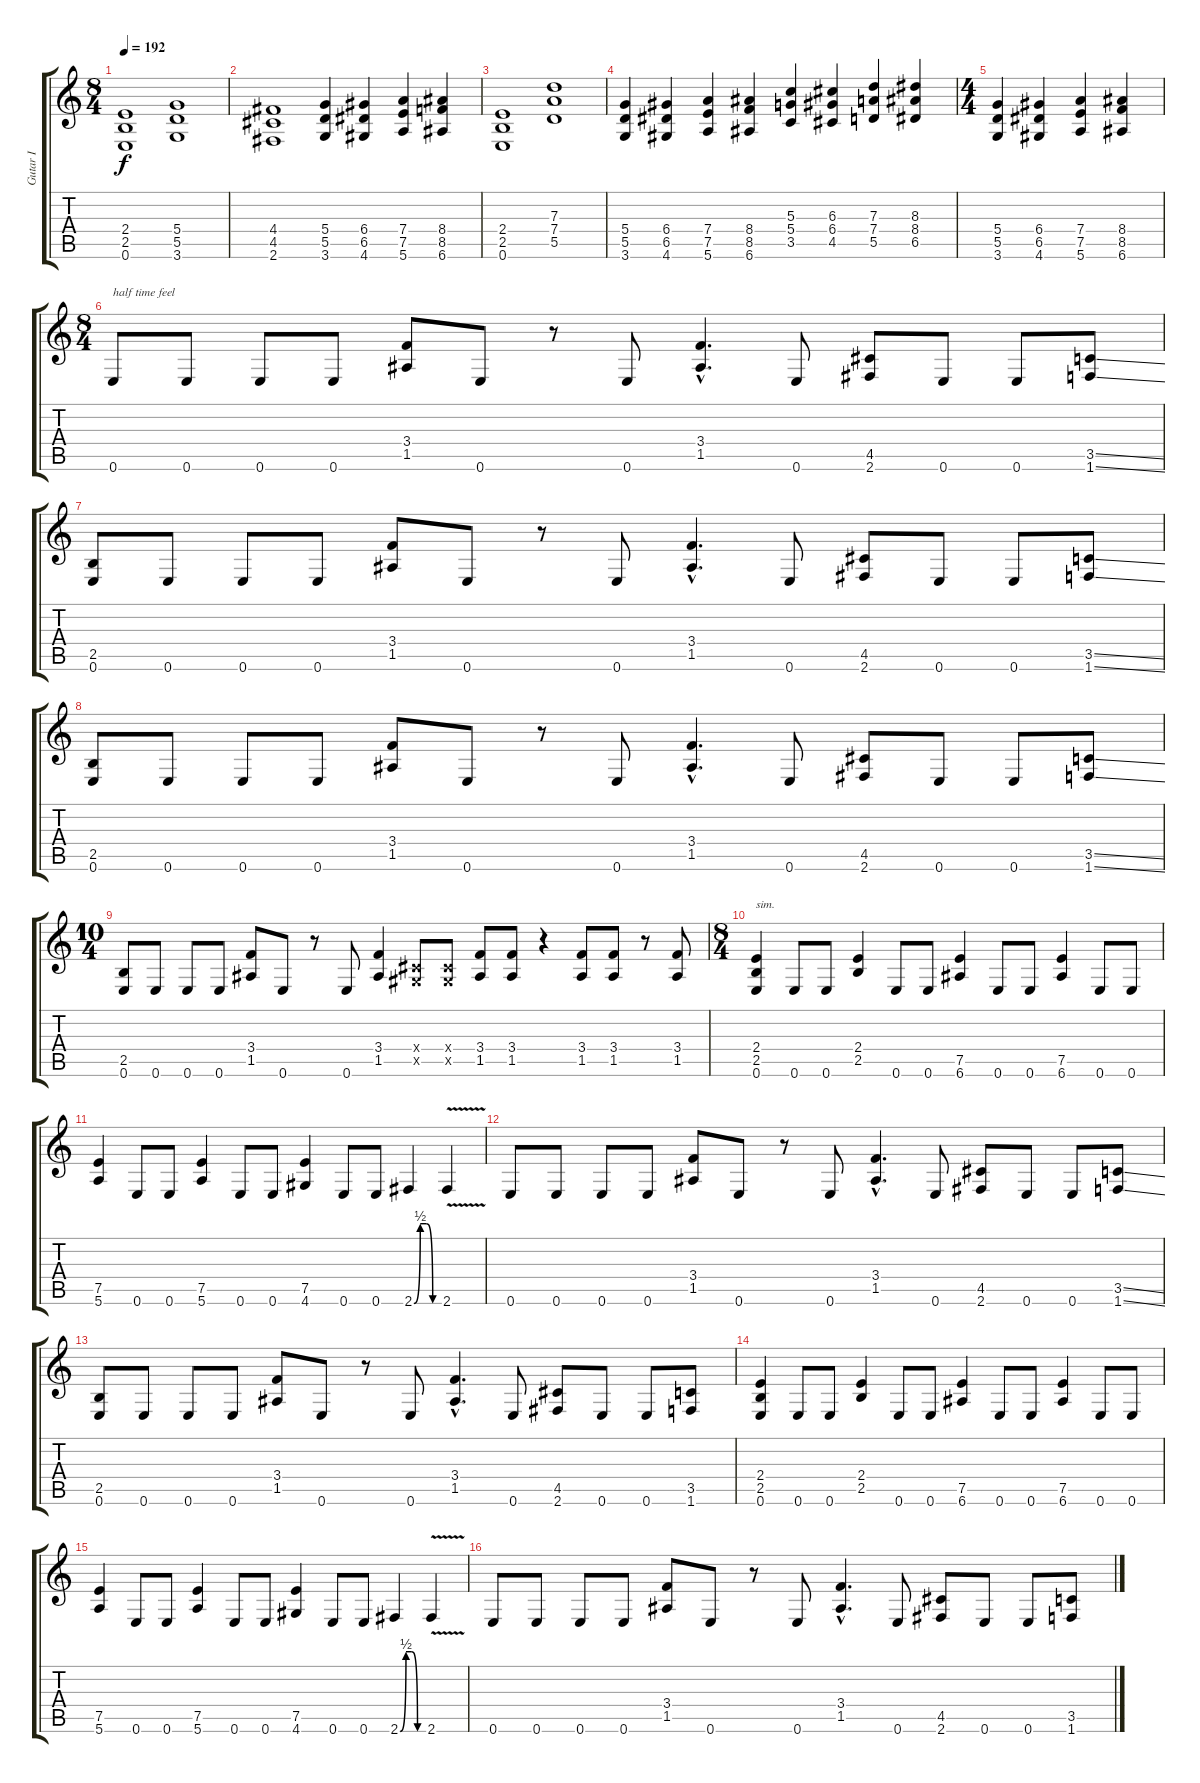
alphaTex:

\track ("Gutar I" "Gutar I") {instrument distortionguitar}
\staff {score tabs}
\tuning (E4 B3 G3 D3 A2 E2) {hide}
\ts (8 4)
\tempo 192
\clef g2
\ks c
(2.4 2.5 0.6).1{dy f} (5.4 5.5 3.6).1 |
(4.4 4.5 2.6).1 (5.4 5.5 3.6).4 (6.4 6.5 4.6).4 (7.4 7.5 5.6).4 (8.4 8.5 6.6).4 |
(2.4 2.5 0.6).1 (7.3 7.4 5.5).1 |
(5.4 5.5 3.6).4 (6.4 6.5 4.6).4 (7.4 7.5 5.6).4 (8.4 8.5 6.6).4 (5.3 5.4 3.5).4 (6.3 6.4 4.5).4 (7.3 7.4 5.5).4 (8.3 8.4 6.5).4 |
\ts (4 4)
(5.4 5.5 3.6).4 (6.4 6.5 4.6).4 (7.4 7.5 5.6).4 (8.4 8.5 6.6).4 |
\ts (8 4)
0.6.8{txt "half time feel"} 0.6.8 0.6.8 0.6.8 (3.4 1.5).8 0.6.8 r.8 0.6.8 (3.4{hac} 1.5{hac}).4{d} 0.6.8 (4.5 2.6).8 0.6.8 0.6.8 (3.5{ss} 1.6{ss}).8 |
(2.5 0.6).8 0.6.8 0.6.8 0.6.8 (3.4 1.5).8 0.6.8 r.8 0.6.8 (3.4{hac} 1.5{hac}).4{d} 0.6.8 (4.5 2.6).8 0.6.8 0.6.8 (3.5{ss} 1.6{ss}).8 |
(2.5 0.6).8 0.6.8 0.6.8 0.6.8 (3.4 1.5).8 0.6.8 r.8 0.6.8 (3.4{hac} 1.5{hac}).4{d} 0.6.8 (4.5 2.6).8 0.6.8 0.6.8 (3.5{ss} 1.6{ss}).8 |
\ts (10 4)
(2.5 0.6).8 0.6.8 0.6.8 0.6.8 (3.4 1.5).8 0.6.8 r.8 0.6.8 (3.4 1.5).4 (-1.4{x} -1.5{x}).8 (-1.4{x} -1.5{x}).8 (3.4 1.5).8 (3.4 1.5).8 r.4 (3.4 1.5).8 (3.4 1.5).8 r.8 (3.4 1.5).8 |
\ts (8 4)
(2.4 2.5 0.6).4{txt "sim."} 0.6.8 0.6.8 (2.4 2.5).4 0.6.8 0.6.8 (7.5 6.6).4 0.6.8 0.6.8 (7.5 6.6).4 0.6.8 0.6.8 |
(7.5 5.6).4 0.6.8 0.6.8 (7.5 5.6).4 0.6.8 0.6.8 (7.5 4.6).4 0.6.8 0.6.8 2.6{be (custom 0 0 15 2 30 2 45 0 60 0)}.4 2.6{v}.4 |
0.6.8 0.6.8 0.6.8 0.6.8 (3.4 1.5).8 0.6.8 r.8 0.6.8 (3.4{hac} 1.5{hac}).4{d} 0.6.8 (4.5 2.6).8 0.6.8 0.6.8 (3.5{ss} 1.6{ss}).8 |
(2.5 0.6).8 0.6.8 0.6.8 0.6.8 (3.4 1.5).8 0.6.8 r.8 0.6.8 (3.4{hac} 1.5{hac}).4{d} 0.6.8 (4.5 2.6).8 0.6.8 0.6.8 (3.5 1.6).8 |
(2.4 2.5 0.6).4 0.6.8 0.6.8 (2.4 2.5).4 0.6.8 0.6.8 (7.5 6.6).4 0.6.8 0.6.8 (7.5 6.6).4 0.6.8 0.6.8 |
(7.5 5.6).4 0.6.8 0.6.8 (7.5 5.6).4 0.6.8 0.6.8 (7.5 4.6).4 0.6.8 0.6.8 2.6{be (custom 0 0 15 2 30 2 45 0 60 0)}.4 2.6{v}.4 |
0.6.8 0.6.8 0.6.8 0.6.8 (3.4 1.5).8 0.6.8 r.8 0.6.8 (3.4{hac} 1.5{hac}).4{d} 0.6.8 (4.5 2.6).8 0.6.8 0.6.8 (3.5 1.6).8
